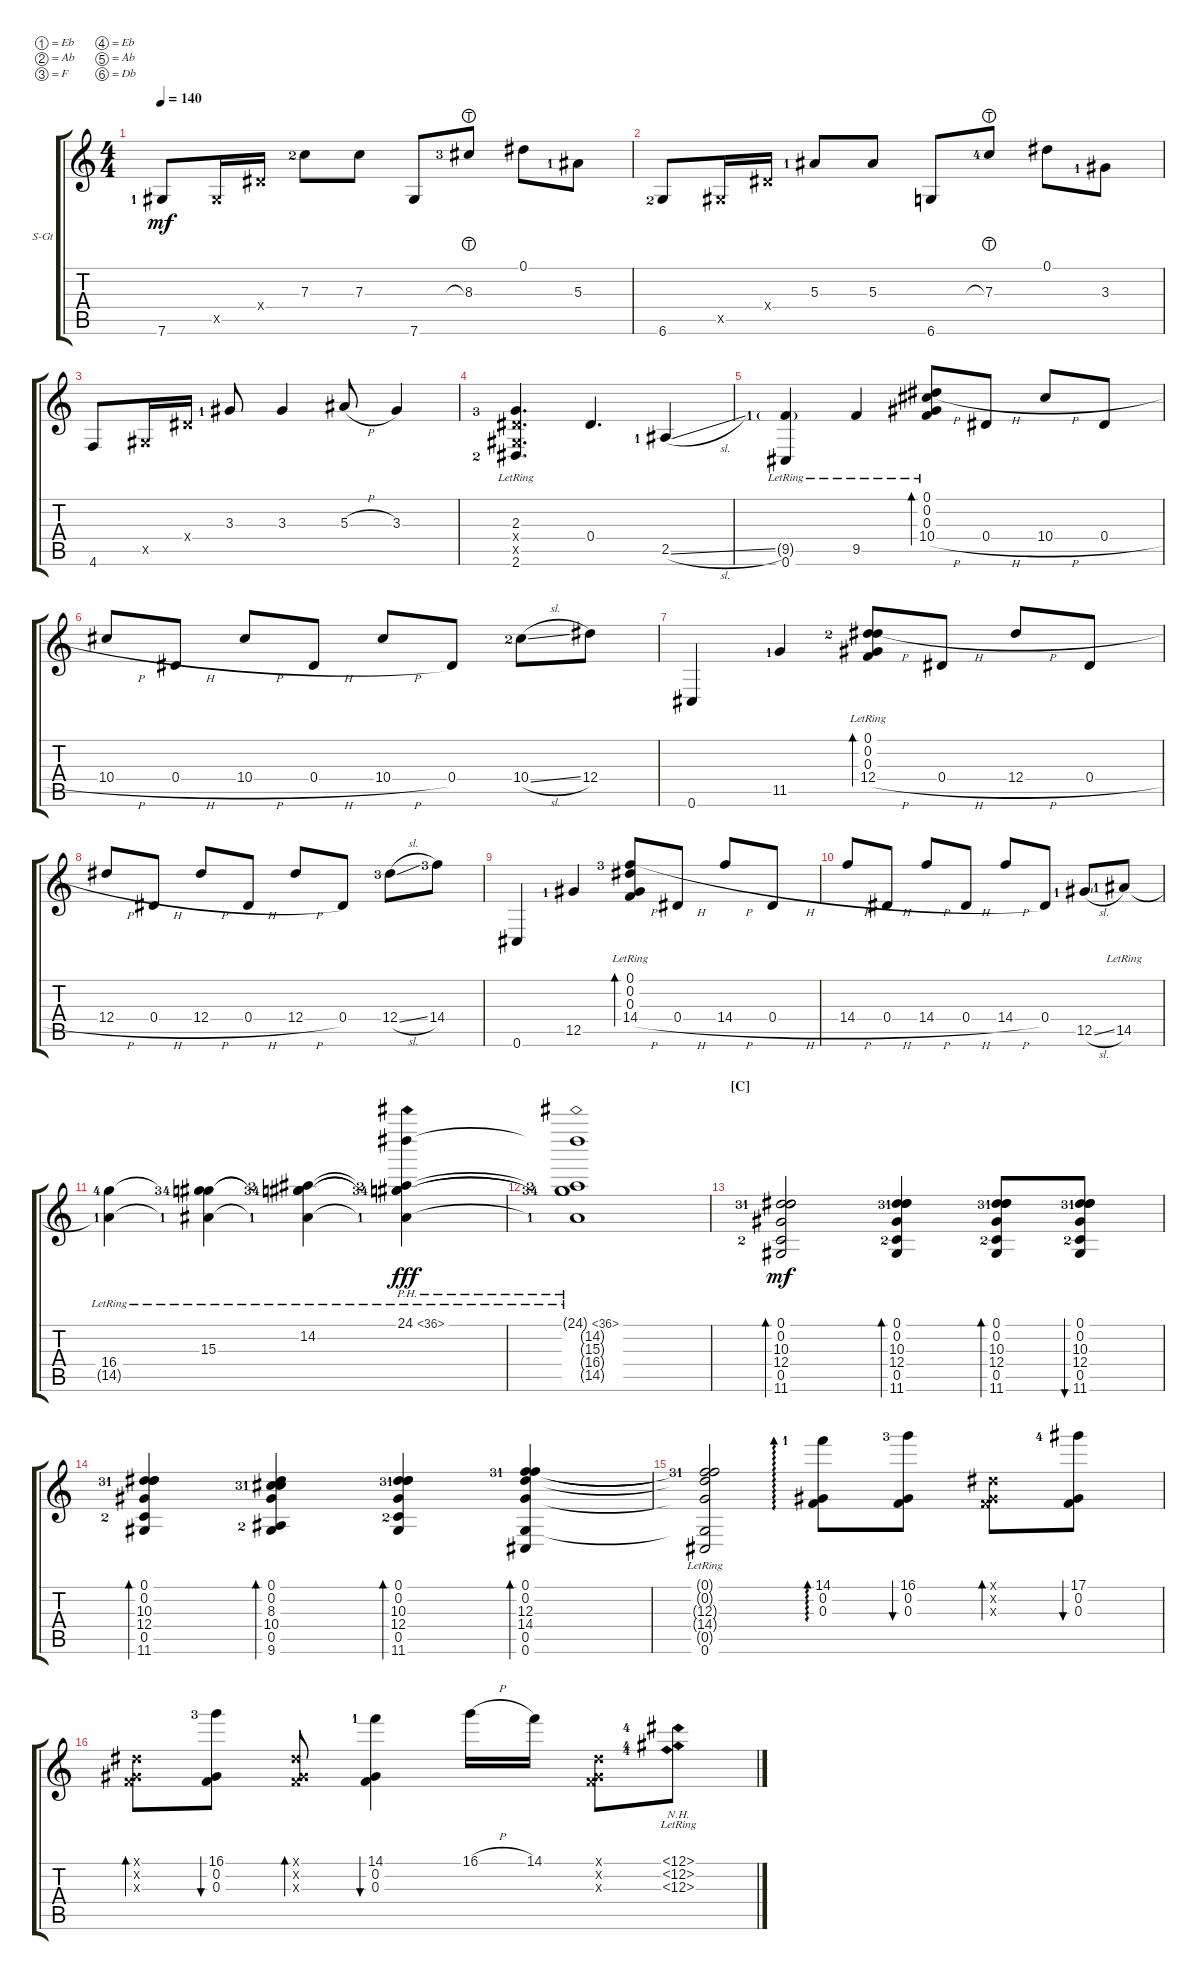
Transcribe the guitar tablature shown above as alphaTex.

\defaultSystemsLayout 4
\bracketExtendMode groupsimilarinstruments
\firstSystemTrackNameOrientation horizontal
\otherSystemsTrackNameOrientation horizontal
\track ("Steel Guitar" "S-Gt") {instrument acousticguitarsteel}
\staff {score tabs}
\tuning (Eb4 Ab3 F3 Eb3 Ab2 Db2)
\ts (4 4)
\tempo 140
\clef g2
\ks c
7.6{lf 2}.8{dy mf} 0.5{x}.16 0.4{x}.16 7.3{lf 3}.8 7.3.8 7.6.8 8.3{lht lf 4}.8 0.1.8 5.3{lf 2}.8 |
6.6{lf 3}.8 0.5{x}.16 0.4{x}.16 5.3{lf 2}.8 5.3.8 6.6.8 7.3{lht lf 5}.8 0.1.8 3.3{lf 2}.8 |
\scale
0.252627 4.6.8 0.5{x}.16 0.4{x}.16 3.3{lf 2}.8 3.3.4 5.3{h}.8 3.3.4 |
\scale
0.253986 (2.6{lr lf 3} 0.5{x} 0.4{x} 2.3{lf 4}).4{d} 0.4.4{d} 2.5{sl lf 2}.4 |
\scale
0.264547 (9.5{g lf 2} 0.6{lr}).4 9.5{lr}.4 (10.4{h} 0.3{lr} 0.2{lr} 0.1{lr}).8{bd 30} 0.4{h}.8 10.4{h}.8 0.4{h}.8 |
\scale
0.228929 10.4{h}.8 0.4{h}.8 10.4{h}.8 0.4{h}.8 10.4{h}.8 0.4.8 10.4{sl lf 3}.8 12.4.8 |
\scale
0.25251 0.6.4 11.5{lf 2}.4 (12.4{h lf 3} 0.3{lr} 0.2{lr} 0.1{lr}).8{bd 30} 0.4{h}.8 12.4{h}.8 0.4{h}.8 |
\scale
0.258847 12.4{h}.8 0.4{h}.8 12.4{h}.8 0.4{h}.8 12.4{h}.8 0.4.8 12.4{sl lf 4}.8 14.4{lf 4}.8 |
\scale
0.263931 0.6.4 12.5{lf 2}.4 (14.4{h lf 4} 0.3{lr} 0.2{lr} 0.1{lr}).8{bd 30} 0.4{h}.8 14.4{h}.8 0.4{h}.8 |
\scale
0.225497 14.4{h}.8 0.4{h}.8 14.4{h}.8 0.4{h}.8 14.4{h}.8 0.4.8 12.5{sl lf 2}.8 14.5{lr lf 2}.8 |
\scale
0.513015 (16.4{lr lf 5} 14.5{lr t lf 2}).4 (15.3{lr lf 4} 16.4{lr t lf 5} 14.5{lr t lf 2}).4 (14.2{lr lf 3} 15.3{lr t lf 4} 16.4{lr t lf 5} 14.5{lr t lf 2}).4 (24.1{ph 12} 14.2{lr t lf 3} 15.3{lr t lf 4} 16.4{lr t lf 5} 14.5{lr t lf 2}).4{dy fff} |
\scale
0.48454 (24.1{ph 12 t} 14.2{lr t lf 3} 15.3{lr t lf 4} 16.4{lr t lf 5} 14.5{lr t lf 2}).1 |
\section ("C" "")
\scale
0.276908 (11.6{lf 3} 0.5 12.4{lf 4} 10.3{lf 2} 0.2 0.1).2{bd 30 dy mf} (11.6{lf 3} 0.5 12.4{lf 4} 10.3{lf 2} 0.2 0.1).4{bd 30} (11.6{lf 3} 0.5 12.4{lf 4} 10.3{lf 2} 0.2 0.1).8{bd 30} (11.6{lf 3} 0.5 12.4{lf 4} 10.3{lf 2} 0.2 0.1).8{bu 30} |
\scale
0.241056 (11.6{lf 3} 0.5 12.4{lf 4} 10.3{lf 2} 0.2 0.1).4{bd 30} (9.6{lf 3} 0.5 10.4{lf 4} 8.3{lf 2} 0.2 0.1).4{bd 30} (11.6{lf 3} 0.5 12.4{lf 4} 10.3{lf 2} 0.2 0.1).4{bd 30} (0.6 0.5 14.4{lf 4} 12.3{lf 2} 0.2 0.1).4{bd 30} |
\scale
0.227273 (0.6{lr} 0.5{t} 14.4{t lf 4} 12.3{t lf 2} 0.2{t} 0.1{t}).2 (0.3 0.2 14.1{lf 2}).8{ad 30} (16.1{lf 4} 0.2 0.3).8{bu 30} (0.1{x} 0.2{x} 0.3{x}).8{bd 30} (0.3 0.2 17.1{lf 5}).8{bu 30} |
\scale
0.255534 (0.1{x} 0.2{x} 0.3{x}).8{bd 30} (16.1{lf 4} 0.2 0.3).8{bu 30} (0.1{x} 0.2{x} 0.3{x}).8{bd 30} (0.3 0.2 14.1{lf 2}).4{bu 30} 16.1{h}.16 14.1.16 (0.1{x} 0.2{x} 0.3{x}).8 (12.1{nh lr lf 5} 12.2{nh lr lf 5} 12.3{nh lr lf 5}).8
